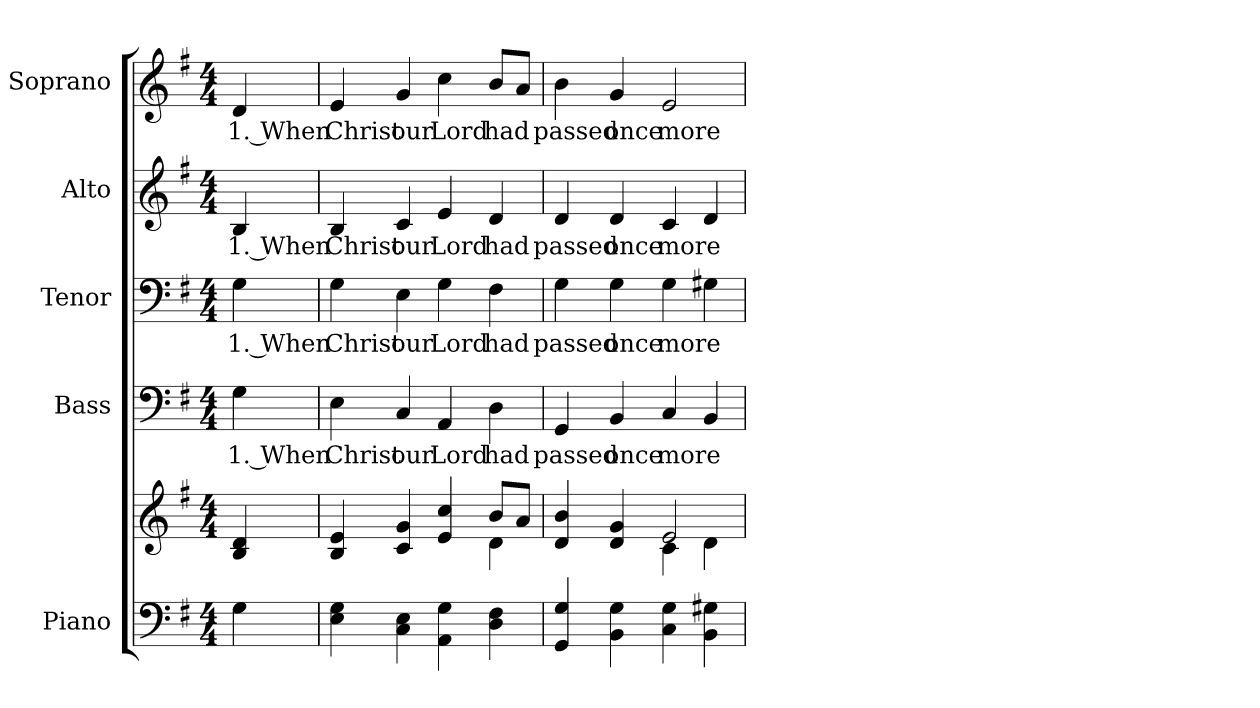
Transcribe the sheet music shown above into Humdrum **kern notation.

**kern	**kern	**kern	**text	**kern	**text	**kern	**text	**kern	**text
*part5	*part5	*part4	*part4	*part3	*part3	*part2	*part2	*part1	*part1
*staff6	*staff5	*staff4	*staff4	*staff3	*staff3	*staff2	*staff2	*staff1	*staff1
*I"Piano	*	*I"Bass	*	*I"Tenor	*	*I"Alto	*	*I"Soprano	*
*I'Pno.	*	*I'B.	*	*I'T.	*	*I'A.	*	*I'S.	*
!!LO:PB:g=z
*clefF4	*clefG2	*clefF4	*	*clefF4	*	*clefG2	*	*clefG2	*
*k[f#]	*k[f#]	*k[f#]	*	*k[f#]	*	*k[f#]	*	*k[f#]	*
*G:	*G:	*G:	*	*G:	*	*G:	*	*G:	*
*M4/4	*M4/4	*M4/4	*	*M4/4	*	*M4/4	*	*M4/4	*
*MM125	*MM125	*MM125	*	*MM125	*	*MM125	*	*MM125	*
=1	=1	=1	=1	=1	=1	=1	=1	=1	=1
!	!	!	!LO:LY:b:color=#000000	!	!	!	!	!	!
!	!	!	!	!	!LO:LY:b:color=#000000	!	!	!	!
!	!	!	!	!	!	!	!LO:LY:b:color=#000000	!	!
!	!	!	!	!	!	!	!	!	!LO:LY:b:color=#000000
4Gi\	4Bi/ 4di	4Gi\	1. When	4Gi\	1. When	4Bi/	1. When	4di/	1. When
=2	=2	=2	=2	=2	=2	=2	=2	=2	=2
*	*^	*	*	*	*	*	*	*	*
!	!	!	!	!LO:LY:b:color=#000000	!	!	!	!	!	!
!	!	!	!	!	!	!LO:LY:b:color=#000000	!	!	!	!
!	!	!	!	!	!	!	!	!LO:LY:b:color=#000000	!	!
!	!	!	!	!	!	!	!	!	!	!LO:LY:b:color=#000000
4Ei\ 4Gi	4Bi/ 4ei	2ryy	4Ei\	Christ	4Gi\	Christ	4Bi/	Christ	4ei/	Christ
!	!	!	!	!LO:LY:b:color=#000000	!	!	!	!	!	!
!	!	!	!	!	!	!LO:LY:b:color=#000000	!	!	!	!
!	!	!	!	!	!	!	!	!LO:LY:b:color=#000000	!	!
!	!	!	!	!	!	!	!	!	!	!LO:LY:b:color=#000000
4Ci\ 4Ei	4ci/ 4gi	.	4Ci/	our	4Ei\	our	4ci/	our	4gi/	our
!	!	!	!	!LO:LY:b:color=#000000	!	!	!	!	!	!
!	!	!	!	!	!	!LO:LY:b:color=#000000	!	!	!	!
!	!	!	!	!	!	!	!	!LO:LY:b:color=#000000	!	!
!	!	!	!	!	!	!	!	!	!	!LO:LY:b:color=#000000
4AAi\ 4Gi	4ei/ 4cci	4ryy	4AAi/	Lord	4Gi\	Lord	4ei/	Lord	4cci\	Lord
!	!	!	!	!LO:LY:b:color=#000000	!	!	!	!	!	!
!	!	!	!	!	!	!LO:LY:b:color=#000000	!	!	!	!
!	!	!	!	!	!	!	!	!LO:LY:b:color=#000000	!	!
!	!	!	!	!	!	!	!	!	!	!LO:LY:b:color=#000000
4Di\ 4F#i	8bi/L	4di\	4Di\	had	4F#i\	had	4di/	had	8bi/L	had
.	8ai/J	.	.	.	.	.	.	.	8ai/J	.
=3	=3	=3	=3	=3	=3	=3	=3	=3	=3	=3
!	!	!	!	!LO:LY:b:color=#000000	!	!	!	!	!	!
!	!	!	!	!	!	!LO:LY:b:color=#000000	!	!	!	!
!	!	!	!	!	!	!	!	!LO:LY:b:color=#000000	!	!
!	!	!	!	!	!	!	!	!	!	!LO:LY:b:color=#000000
4GGi/ 4Gi	4di/ 4bi	2ryy	4GGi/	passed	4Gi\	passed	4di/	passed	4bi\	passed
!	!	!	!	!LO:LY:b:color=#000000	!	!	!	!	!	!
!	!	!	!	!	!	!LO:LY:b:color=#000000	!	!	!	!
!	!	!	!	!	!	!	!	!LO:LY:b:color=#000000	!	!
!	!	!	!	!	!	!	!	!	!	!LO:LY:b:color=#000000
4BBi\ 4Gi	4di/ 4gi	.	4BBi/	once	4Gi\	once	4di/	once	4gi/	once
!	!	!	!	!LO:LY:b:color=#000000	!	!	!	!	!	!
!	!	!	!	!	!	!LO:LY:b:color=#000000	!	!	!	!
!	!	!	!	!	!	!	!	!LO:LY:b:color=#000000	!	!
!	!	!	!	!	!	!	!	!	!	!LO:LY:b:color=#000000
4Ci\ 4Gi	2ei/	4ci\	4Ci/	more	4Gi\	more	4ci/	more	2ei/	more
4BBi\ 4G#Xi	.	4di\	4BBi/	.	4G#Xi\	.	4di/	.	.	.
*	*v	*v	*	*	*	*	*	*	*	*
=	=	=	=	=	=	=	=	=	=
*-	*-	*-	*-	*-	*-	*-	*-	*-	*-
